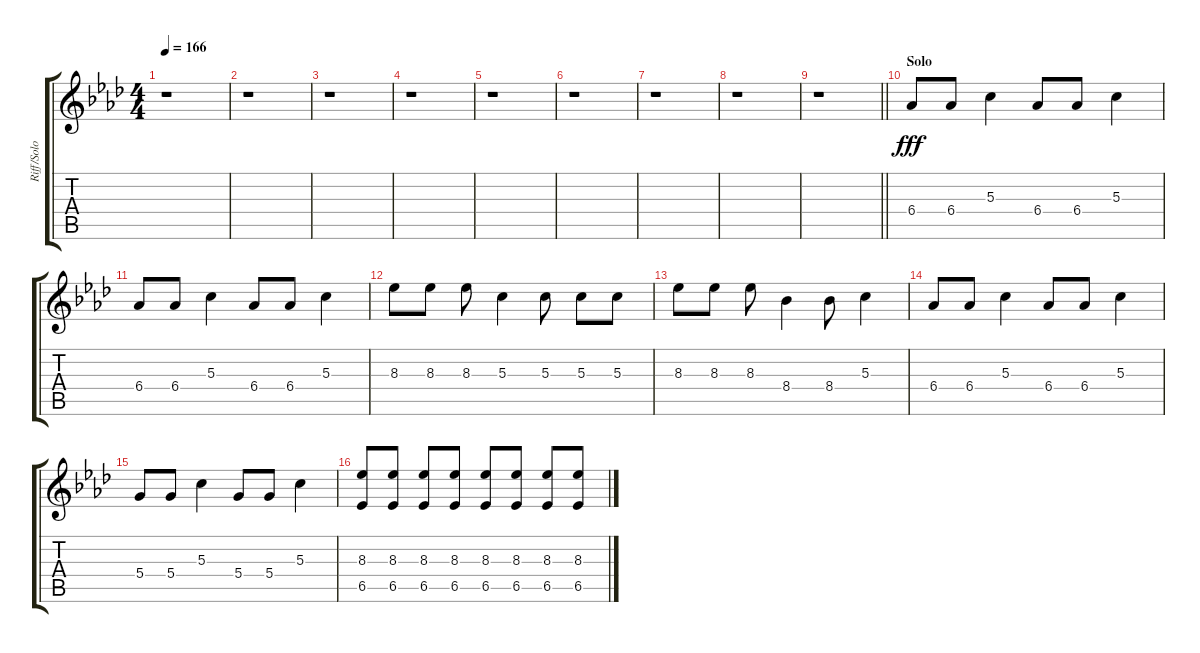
\track ("Riff/Solo" "Riff/Solo") {instrument electricguitarclean}
\staff {score tabs}
\tuning (E4 B3 G3 D3 A2 E2) {hide}
\ts (4 4)
\tempo 166
\clef g2
\ks ab
r.1{dy mp} |
r.1 |
r.1 |
r.1 |
r.1 |
r.1 |
r.1 |
r.1 |
\barLineRight lightlight
r.1 |
\section ("" "Solo")
6.4.8{dy fff} 6.4.8 5.3.4 6.4.8 6.4.8 5.3.4 |
6.4.8 6.4.8 5.3.4 6.4.8 6.4.8 5.3.4 |
8.3.8 8.3.8 8.3.8 5.3.4 5.3.8 5.3.8 5.3.8 |
8.3.8 8.3.8 8.3.8 8.4.4 8.4.8 5.3.4 |
6.4.8 6.4.8 5.3.4 6.4.8 6.4.8 5.3.4 |
5.4.8 5.4.8 5.3.4 5.4.8 5.4.8 5.3.4 |
(8.3 6.5).8 (8.3 6.5).8 (8.3 6.5).8 (8.3 6.5).8 (8.3 6.5).8 (8.3 6.5).8 (8.3 6.5).8 (8.3 6.5).8
